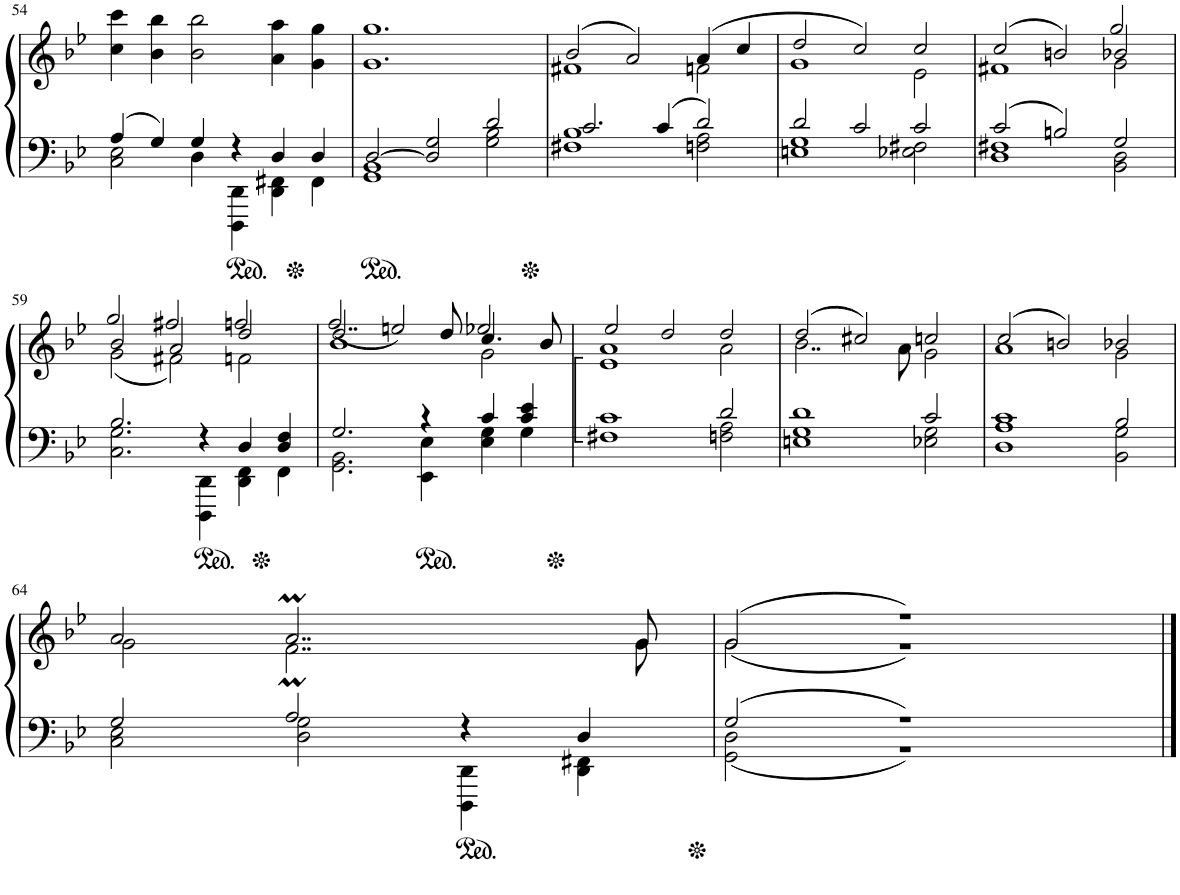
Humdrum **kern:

**kern	**kern
*part1	*part1
*staff2	*staff1
*I"Piano	*
*I'Pno.	*
!!LO:PB:g=z
*clefF4	*clefG2
*k[b-e-]	*k[b-e-]
*M3/2	*M3/2
=54	=54
*^	*
4A/	2C\ 2E-\	4cc\^ 4ccc\^
4G/	.	4b-\^ 4bb-\^
4G/	4D\	2b-\^ 2bb-\^
4r	4DDD\ 4DD\	.
4D/	4DD\ 4FF#X\	4a\^ 4aa\^
4D/	4FF#\	4g\^ 4gg\^
=55	=55	=55
[2D/	1GG 1BB-	1.g^ 1.gg^
2D/] 2G/	.	.
2d/	2G\ 2B-\	.
=56	=56	=56
*	*	*^
2.c/	1F#X 1B-	(2b-/	1f#X
.	.	2a/)	.
4c/	.	.	.
2d/	2Fn\ 2A\	(4a/	2fn\
.	.	4cc/	.
=57	=57	=57	=57
2d/	1En 1G	2dd/	1g
2c/	.	2cc/)	.
2c/	2E-X\ 2F#X\	2cc/	2e-\
=58	=58	=58	=58
*	*	*	*^
2c/	1D 1F#X	(2cc/	1f#X	1ryy
2Bn/	.	2bn/)	.	.
2G/	2BB-\ 2D\	2b-X/	2g\	2gg/
!!LO:LB:g=z	!!	!!
=59	=59	=59	=59	=59
2.B-/	2.C\ 2.G\	2b-/	(2g\	2gg/
.	.	2a/	2f#X\)	2ff#X/
4r	4DDD\ 4DD\	.	.	.
4D/	4DD\ 4FF\	2dd/	2fn\	2ffn/
4D/ 4F/	4FF\	.	.	.
=60	=60	=60	=60	=60
2.G/	2.GG\ 2.BB-\	2..dd/	1b-	(2ff/
.	.	.	.	2een/)
4r	4EE-\ 4E-\	.	.	.
.	.	8dd/	.	.
4c/	4E-\ 4G\	4.cc/	2g\	2ee-X/
4c/ 4e-/	4G\	.	.	.
.	.	8b-/	.	.
=61	=61	=61	=61	=61
1c	1F#X	2ee-/	1a	1e-
.	.	2dd/	.	.
2d/	2Fn\ 2A\	2dd/	2a\	2ryy
*	*	*	*v	*v
=62	=62	=62	=62
1En 1G 1d	1ryy	(2dd/	2..b-\
.	.	2cc#X/)	.
.	.	.	8a\
2c/	2E-X\ 2G\	2ccn/	2g\
=63	=63	=63	=63
1c	1D 1A	(2cc/	1a
.	.	2bn/)	.
2B-/	2BB-\ 2G\	2b-X/	2g\
!!LO:LB:g=z	!!
=64	=64	=64	=64
2G/	2C\ 2E-\	2a/	2g\
2A/	2D\ 2G\	2..am/	2..fM\
4r	4DDD\ 4DD\	.	.
4D/	4DD\ 4FF#X\	.	.
.	.	8g/	8g\
=65	=65	=65	=65
2G/	2GG\ 2D\	(2g/	(2g\
1r	1r	1r)	1r)
*v	*v	*	*
*	*v	*v
==	==
*-	*-
